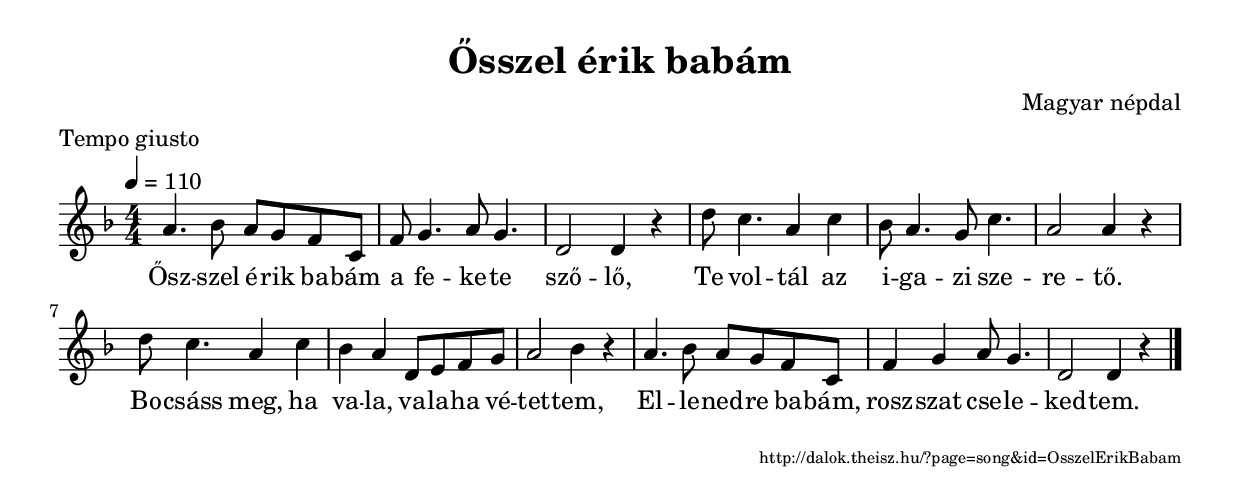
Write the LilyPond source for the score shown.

\version "2.10.33"


\header {
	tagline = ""	title = "Ősszel érik babám"
	composer = "Magyar népdal"
	meter = "Tempo giusto"
}

VoiceA = { \key d \minor \override Staff.TimeSignature #'style = #'()  \time 4/4 \tempo 4=110
	\relative f' { a4. bes8 a g f c f g4. a8 g4. d2 d4 r4
d'8 c4. a4 c bes8 a4. g8 c4. a2 a4 r4
d8 c4. a4 c bes a d,8 e f g a2 bes4 r4
a4. bes8 a g f c f4 g a8 g4. d2 d4 r4 \bar "|."
	}
}
SplitLyricsA = \lyricmode { 
Ősz -- szel é -- rik ba -- bám a fe -- ke -- te sző -- lő,
Te vol -- tál az i -- ga -- zi sze -- re -- tő.
Bo -- csáss meg, ha va -- la, va -- la -- ha vé -- tet -- tem,
El -- le -- ned -- re ba -- bám, rosz -- szat cse -- le -- ked -- tem.
}
\score {
	<<
		\context Voice = songStaff { \VoiceA }
		\lyricsto "songStaff" \new Lyrics \SplitLyricsA
	>>
	\layout {
		indent = #0
	}
}

\score {
	<<
		\context Voice = songStaff { \VoiceA }
	>>
	\midi {
	}
}

\markup { \fill-line { \hspace #1 \super http://dalok.theisz.hu/?page=song&id=OsszelErikBabam } }

\paper {
}
